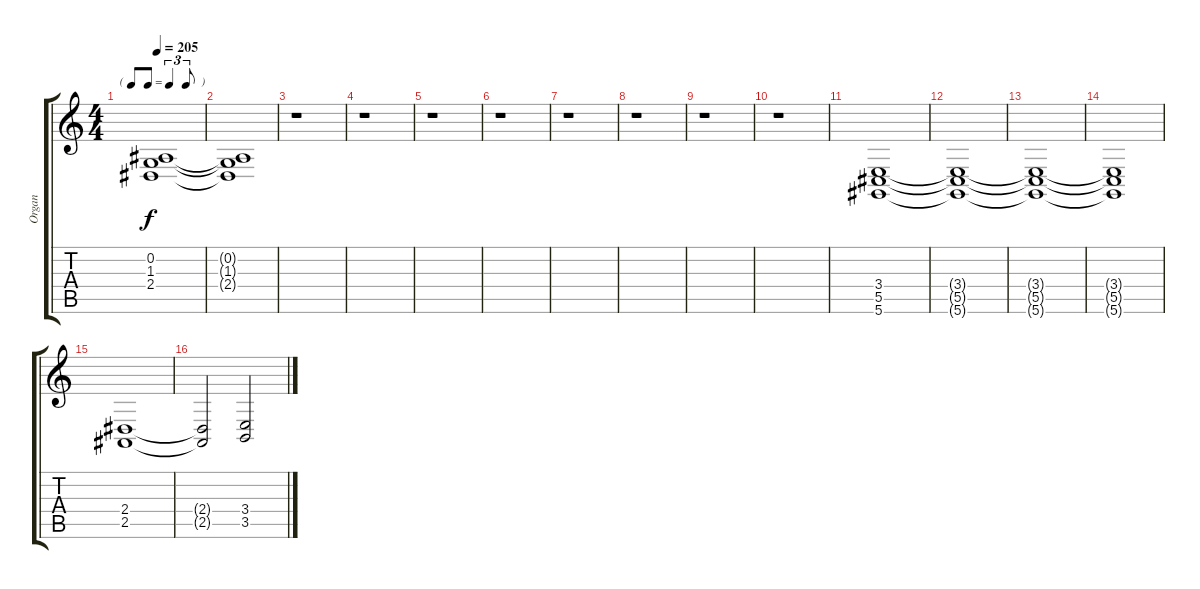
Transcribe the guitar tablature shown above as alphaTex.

\track ("Organ" "Organ") {instrument reedorgan}
\staff {score tabs}
\tuning (Eb4 Bb3 Gb3 Db3 Ab2 Eb2) {hide}
\ts (4 4)
\tf triplet8th
\tempo 205
\clef g2
\ks c
(0.2 1.3 2.4).1{dy f} |
(0.2{t} 1.3{t} 2.4{t}).1 |
r.1 |
r.1 |
r.1 |
r.1 |
r.1 |
r.1 |
r.1 |
r.1 |
(3.4 5.5 5.6).1 |
(3.4{t} 5.5{t} 5.6{t}).1 |
(3.4{t} 5.5{t} 5.6{t}).1 |
(3.4{t} 5.5{t} 5.6{t}).1 |
(2.4 2.5).1 |
(2.4{t} 2.5{t}).2 (3.4 3.5).2
